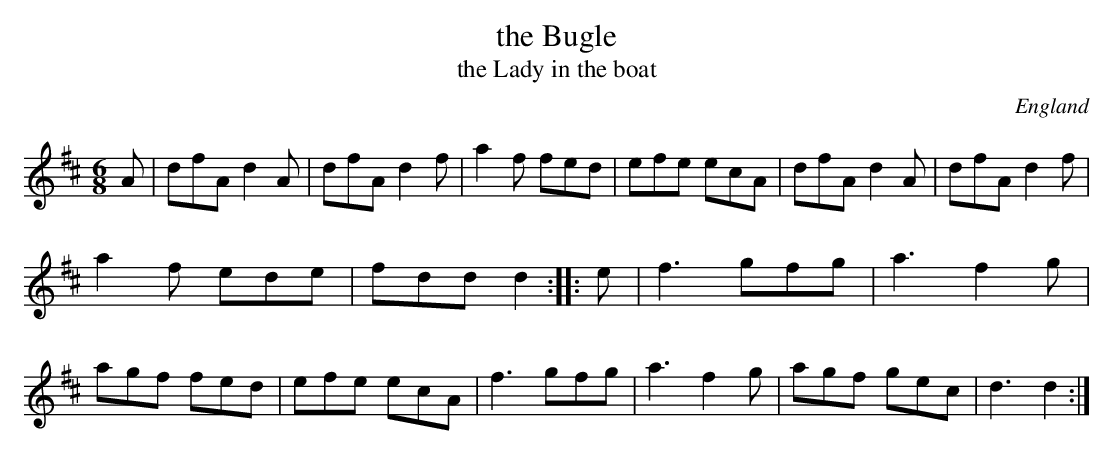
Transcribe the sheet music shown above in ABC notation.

X:1
T:the Bugle
T:the Lady in the boat
M:6/8
O:England
O:Ireland
O:Scotland
K:D major
A|\
dfA d2A|dfA d2f|a2f fed|efe ecA|\
dfA d2A|dfA d2f|
a2f ede|fdd d2::\
e|\
f3 gfg|a3 f2g|
agf fed|efe ecA|\
f3 gfg|a3 f2g|agf gec|d3 d2:|
